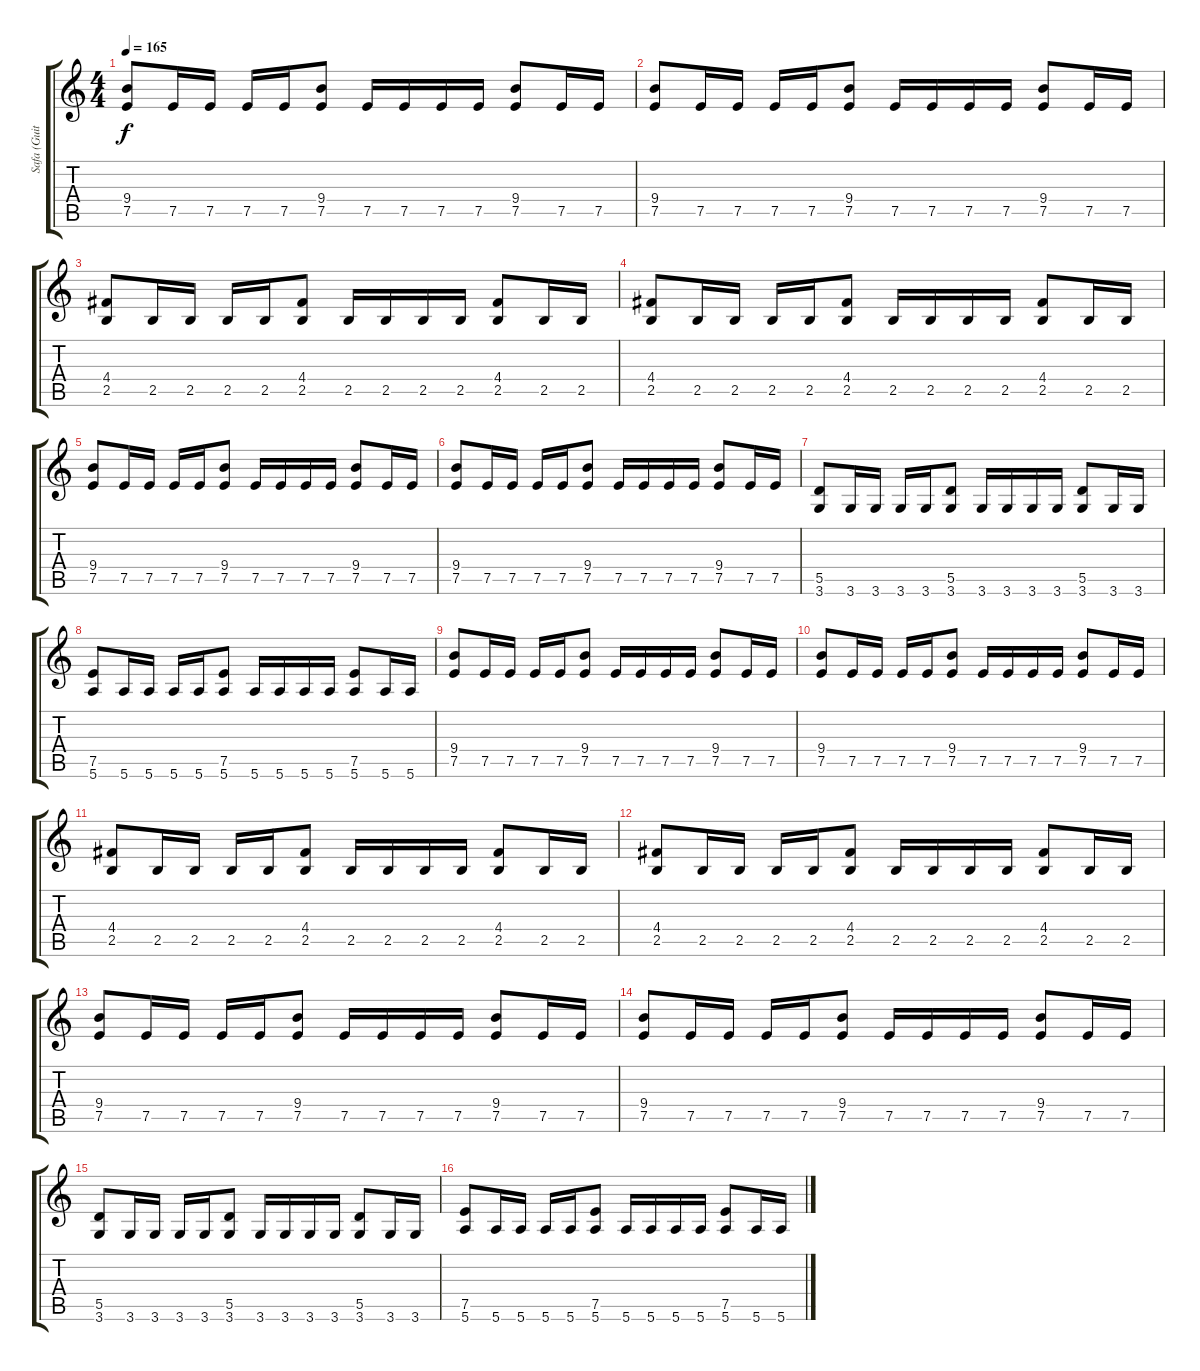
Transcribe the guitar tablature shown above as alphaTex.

\track ("Safa (Guitar 1)" "Safa (Guit") {instrument distortionguitar}
\staff {score tabs}
\tuning (E4 B3 G3 D3 A2 E2) {hide}
\ts (4 4)
\tempo 165
\clef g2
\ks c
(9.4 7.5).8{dy f} 7.5.16 7.5.16 7.5.16 7.5.16 (9.4 7.5).8 7.5.16 7.5.16 7.5.16 7.5.16 (9.4 7.5).8 7.5.16 7.5.16 |
(9.4 7.5).8 7.5.16 7.5.16 7.5.16 7.5.16 (9.4 7.5).8 7.5.16 7.5.16 7.5.16 7.5.16 (9.4 7.5).8 7.5.16 7.5.16 |
(4.4 2.5).8 2.5.16 2.5.16 2.5.16 2.5.16 (4.4 2.5).8 2.5.16 2.5.16 2.5.16 2.5.16 (4.4 2.5).8 2.5.16 2.5.16 |
(4.4 2.5).8 2.5.16 2.5.16 2.5.16 2.5.16 (4.4 2.5).8 2.5.16 2.5.16 2.5.16 2.5.16 (4.4 2.5).8 2.5.16 2.5.16 |
(9.4 7.5).8 7.5.16 7.5.16 7.5.16 7.5.16 (9.4 7.5).8 7.5.16 7.5.16 7.5.16 7.5.16 (9.4 7.5).8 7.5.16 7.5.16 |
(9.4 7.5).8 7.5.16 7.5.16 7.5.16 7.5.16 (9.4 7.5).8 7.5.16 7.5.16 7.5.16 7.5.16 (9.4 7.5).8 7.5.16 7.5.16 |
(5.5 3.6).8 3.6.16 3.6.16 3.6.16 3.6.16 (5.5 3.6).8 3.6.16 3.6.16 3.6.16 3.6.16 (5.5 3.6).8 3.6.16 3.6.16 |
(7.5 5.6).8 5.6.16 5.6.16 5.6.16 5.6.16 (7.5 5.6).8 5.6.16 5.6.16 5.6.16 5.6.16 (7.5 5.6).8 5.6.16 5.6.16 |
(9.4 7.5).8 7.5.16 7.5.16 7.5.16 7.5.16 (9.4 7.5).8 7.5.16 7.5.16 7.5.16 7.5.16 (9.4 7.5).8 7.5.16 7.5.16 |
(9.4 7.5).8 7.5.16 7.5.16 7.5.16 7.5.16 (9.4 7.5).8 7.5.16 7.5.16 7.5.16 7.5.16 (9.4 7.5).8 7.5.16 7.5.16 |
(4.4 2.5).8 2.5.16 2.5.16 2.5.16 2.5.16 (4.4 2.5).8 2.5.16 2.5.16 2.5.16 2.5.16 (4.4 2.5).8 2.5.16 2.5.16 |
(4.4 2.5).8 2.5.16 2.5.16 2.5.16 2.5.16 (4.4 2.5).8 2.5.16 2.5.16 2.5.16 2.5.16 (4.4 2.5).8 2.5.16 2.5.16 |
(9.4 7.5).8 7.5.16 7.5.16 7.5.16 7.5.16 (9.4 7.5).8 7.5.16 7.5.16 7.5.16 7.5.16 (9.4 7.5).8 7.5.16 7.5.16 |
(9.4 7.5).8 7.5.16 7.5.16 7.5.16 7.5.16 (9.4 7.5).8 7.5.16 7.5.16 7.5.16 7.5.16 (9.4 7.5).8 7.5.16 7.5.16 |
(5.5 3.6).8 3.6.16 3.6.16 3.6.16 3.6.16 (5.5 3.6).8 3.6.16 3.6.16 3.6.16 3.6.16 (5.5 3.6).8 3.6.16 3.6.16 |
(7.5 5.6).8 5.6.16 5.6.16 5.6.16 5.6.16 (7.5 5.6).8 5.6.16 5.6.16 5.6.16 5.6.16 (7.5 5.6).8 5.6.16 5.6.16
